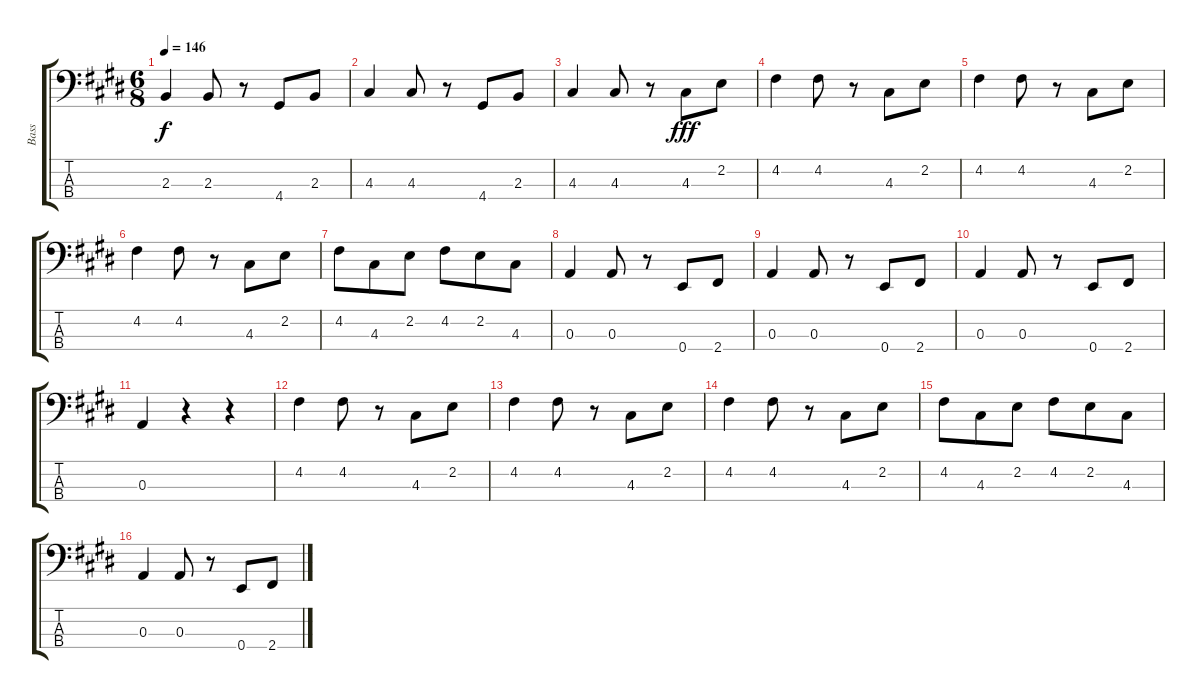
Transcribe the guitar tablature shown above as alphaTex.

\track ("Bass" "Bass") {instrument electricbassfinger}
\staff {score tabs}
\tuning (G2 D2 A1 E1) {hide}
\ts (6 8)
\tempo 146
\clef f4
\ks e
2.3.4{dy f} 2.3.8 r.8 4.4.8 2.3.8 |
4.3.4 4.3.8 r.8 4.4.8 2.3.8 |
4.3.4 4.3.8 r.8 4.3.8{dy fff} 2.2.8 |
4.2.4 4.2.8 r.8 4.3.8 2.2.8 |
4.2.4 4.2.8 r.8 4.3.8 2.2.8 |
4.2.4 4.2.8 r.8 4.3.8 2.2.8 |
4.2.8 4.3.8 2.2.8 4.2.8 2.2.8 4.3.8 |
0.3.4 0.3.8 r.8 0.4.8 2.4.8 |
0.3.4 0.3.8 r.8 0.4.8 2.4.8 |
0.3.4 0.3.8 r.8 0.4.8 2.4.8 |
0.3.4 r.4 r.4 |
4.2.4 4.2.8 r.8 4.3.8 2.2.8 |
4.2.4 4.2.8 r.8 4.3.8 2.2.8 |
4.2.4 4.2.8 r.8 4.3.8 2.2.8 |
4.2.8 4.3.8 2.2.8 4.2.8 2.2.8 4.3.8 |
0.3.4 0.3.8 r.8 0.4.8 2.4.8
